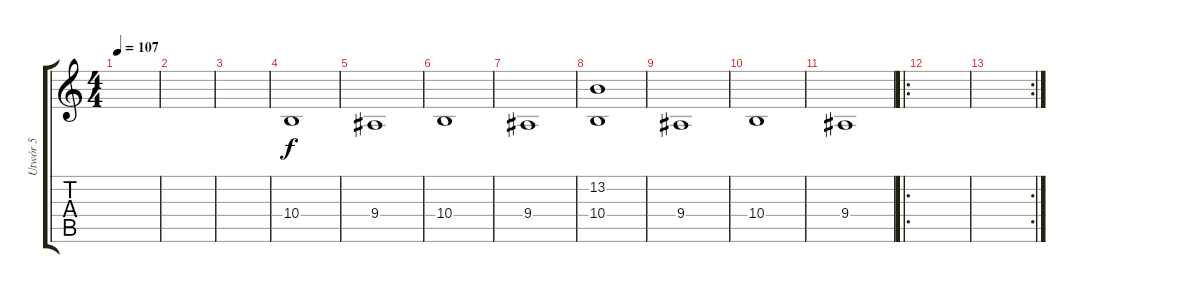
\track ("Utwór 5" "Utwór 5") {instrument fx6goblins}
\staff {score tabs}
\tuning (Eb4 Bb3 Gb3 Db3 Ab2 Db2) {hide}
\ts (4 4)
\tempo 107
\clef g2
\ks c
|
|
|
10.4.1{volume 12 instrument gunshot} |
9.4.1 |
10.4.1 |
9.4.1 |
(13.2 10.4).1{volume 12 instrument gunshot} |
9.4.1 |
10.4.1 |
9.4.1 |
\ro
|
\rc 2
